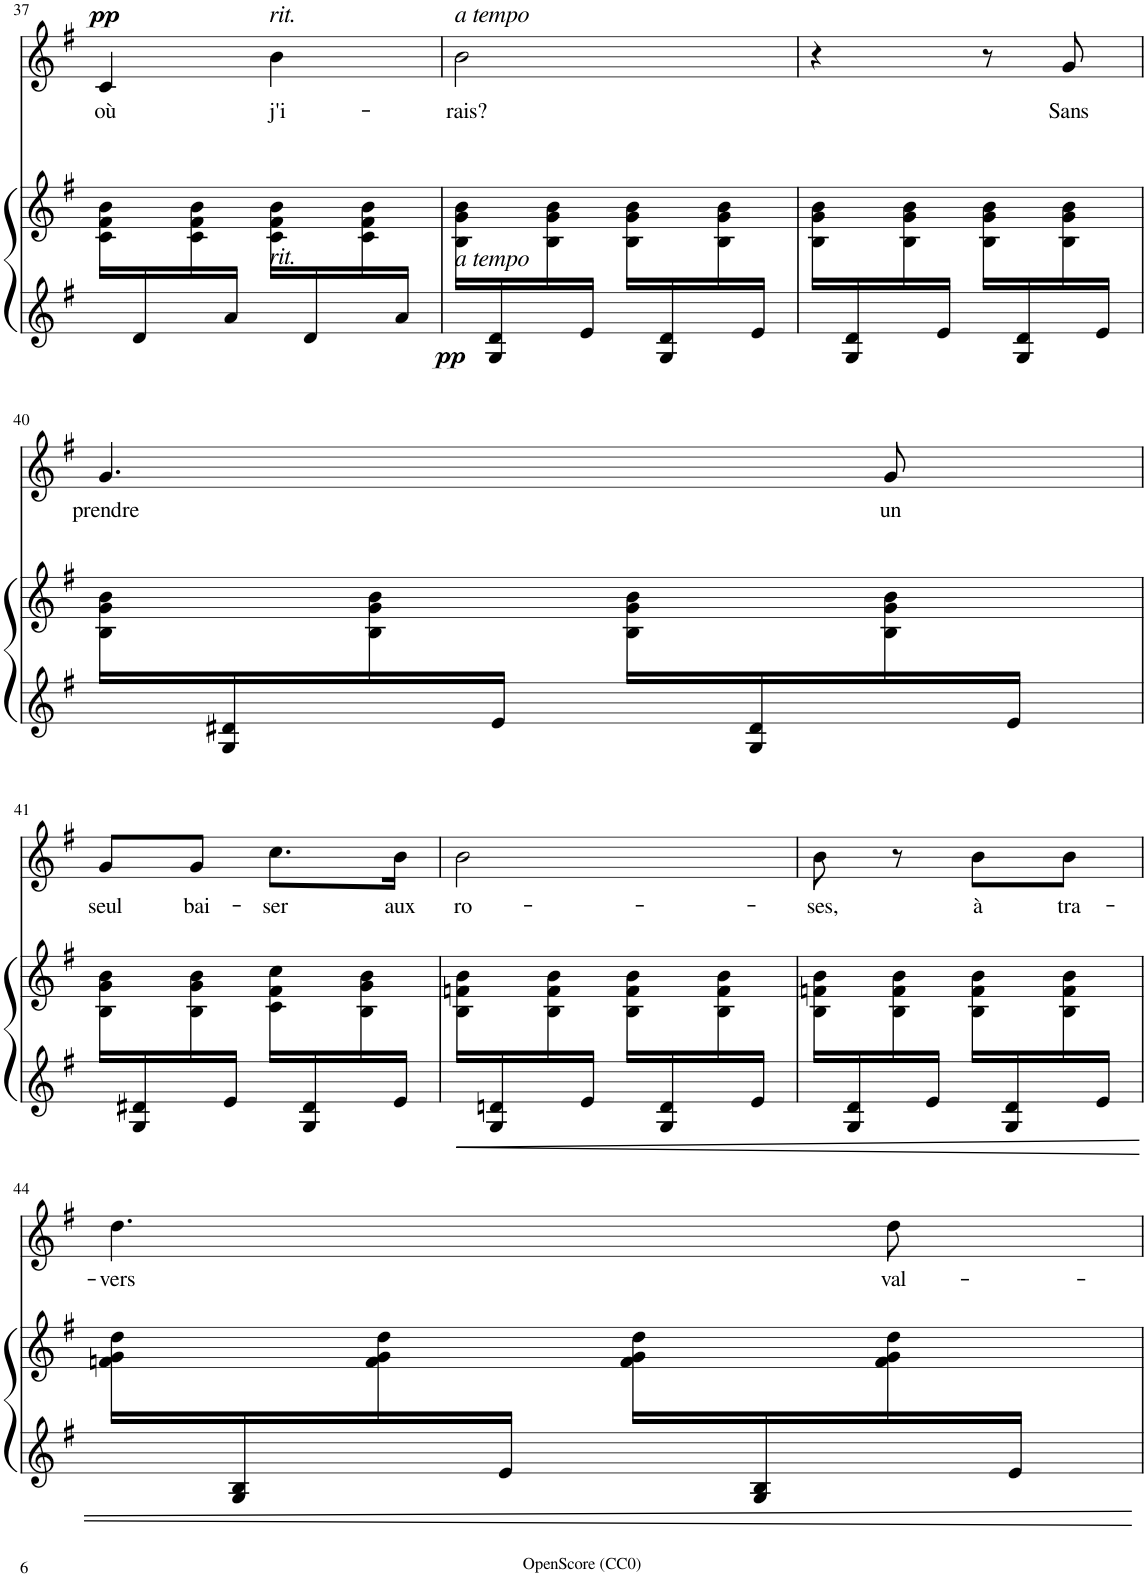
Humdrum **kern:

**kern	**kern	**dynam	**kern	**text	**dynam
*part2	*part2	*part2	*part1	*part1	*part1
*staff3	*staff2	*staff2/3	*staff1	*staff1	*staff1
*I"Piano	*	*	*I"Chant Voice	*	*
*I'Pno	*	*	*	*	*
!!LO:PB:g=z
*clefG2	*clefG2	*	*clefG2	*	*
*k[f#]	*k[f#]	*	*k[f#]	*	*
*M2/4	*M2/4	*	*M2/4	*	*
=37	=37	=37	=37	=37	=37
*^	*	*	*	*	*
!	!	!	!	!	!LO:LY:b	!LO:DY:a
16ryy	2ryy	16c\ 16f#\ 16b\LL	.	4c/	où	pp
16d/	.	16ryy	.	.	.	.
16ryy	.	16c\ 16f#\ 16b\	.	.	.	.
16a/JJ	.	16ryy	.	.	.	.
!	!	!	!	!LO:TX:a:i:t=rit.	!	!
!	!	!LO:TX:b:i:t=rit.	!	!	!	!
!	!	!	!	!	!LO:LY:b	!
16ryy	.	16c\ 16f#\ 16b\LL	.	4b\	j'i-	.
16d/	.	16ryy	.	.	.	.
16ryy	.	16c\ 16f#\ 16b\	.	.	.	.
16a/JJ	.	16ryy	.	.	.	.
=38	=38	=38	=38	=38	=38	=38
!	!	!	!	!LO:TX:a:i:t=a tempo	!	!
!	!	!LO:TX:b:i:t=a tempo	!	!	!	!
!	!	!	!LO:DY:b=2	!	!LO:LY:b	!
16ryy	2ryy	16B\ 16g\ 16b\LL	pp	2b\	-rais?	.
16G/ 16d/	.	16ryy	.	.	.	.
16ryy	.	16B\ 16g\ 16b\	.	.	.	.
16e/JJ	.	16ryy	.	.	.	.
16ryy	.	16B\ 16g\ 16b\LL	.	.	.	.
16G/ 16d/	.	16ryy	.	.	.	.
16ryy	.	16B\ 16g\ 16b\	.	.	.	.
16e/JJ	.	16ryy	.	.	.	.
=39	=39	=39	=39	=39	=39	=39
16ryy	2ryy	16B\ 16g\ 16b\LL	.	4r	.	.
16G/ 16d/	.	16ryy	.	.	.	.
16ryy	.	16B\ 16g\ 16b\	.	.	.	.
16e/JJ	.	16ryy	.	.	.	.
16ryy	.	16B\ 16g\ 16b\LL	.	8r	.	.
16G/ 16d/	.	16ryy	.	.	.	.
!	!	!	!	!	!LO:LY:b	!
16ryy	.	16B\ 16g\ 16b\	.	8g/	Sans	.
16e/JJ	.	16ryy	.	.	.	.
!!LO:LB:g=z
=40	=40	=40	=40	=40	=40	=40
!	!	!	!	!	!LO:LY:b	!
16ryy	2ryy	16B\ 16g\ 16b\LL	.	4.g/	prendre	.
16G/ 16d#X/	.	16ryy	.	.	.	.
16ryy	.	16B\ 16g\ 16b\	.	.	.	.
16e/JJ	.	16ryy	.	.	.	.
16ryy	.	16B\ 16g\ 16b\LL	.	.	.	.
16G/ 16d#/	.	16ryy	.	.	.	.
!	!	!	!	!	!LO:LY:b	!
16ryy	.	16B\ 16g\ 16b\	.	8g/	un	.
16e/JJ	.	16ryy	.	.	.	.
!!LO:LB:g=z
=41	=41	=41	=41	=41	=41	=41
!	!	!	!	!	!LO:LY:b	!
16ryy	2ryy	16B\ 16g\ 16b\LL	.	8g/L	seul	.
16G/ 16d#X/	.	16ryy	.	.	.	.
!	!	!	!	!	!LO:LY:b	!
16ryy	.	16B\ 16g\ 16b\	.	8g/J	bai-	.
16e/JJ	.	16ryy	.	.	.	.
!	!	!	!	!	!LO:LY:b	!
16ryy	.	16c\ 16f#\ 16cc\LL	.	8.cc\L	-ser	.
16G/ 16d#/	.	16ryy	.	.	.	.
16ryy	.	16B\ 16g\ 16b\	.	.	.	.
!	!	!	!	!	!LO:LY:b	!
16e/JJ	.	16ryy	.	16b\Jk	aux	.
=42	=42	=42	=42	=42	=42	=42
!	!	!	!	!	!LO:LY:b	!
16ryy	2ryy	16B\ 16fn\ 16b\LL	.	2b\	ro-	.
16G/ 16dn/	.	16ryy	.	.	.	.
16ryy	.	16B\ 16f\ 16b\	.	.	.	.
16e/JJ	.	16ryy	.	.	.	.
16ryy	.	16B\ 16f\ 16b\LL	.	.	.	.
16G/ 16d/	.	16ryy	.	.	.	.
16ryy	.	16B\ 16f\ 16b\	.	.	.	.
16e/JJ	.	16ryy	.	.	.	.
=43	=43	=43	=43	=43	=43	=43
!	!	!	!	!	!LO:LY:b	!
16ryy	2ryy	16B\ 16fn\ 16b\LL	.	8b\	-ses,	.
16G/ 16d/	.	16ryy	.	.	.	.
16ryy	.	16B\ 16f\ 16b\	.	8r	.	.
16e/JJ	.	16ryy	.	.	.	.
!	!	!	!	!	!LO:LY:b	!
16ryy	.	16B\ 16f\ 16b\LL	.	8b\L	à	.
16G/ 16d/	.	16ryy	.	.	.	.
!	!	!	!	!	!LO:LY:b	!
16ryy	.	16B\ 16f\ 16b\	.	8b\J	tra-	.
16e/JJ	.	16ryy	.	.	.	.
!!LO:LB:g=z
=44	=44	=44	=44	=44	=44	=44
!	!	!	!	!	!LO:LY:b	!
16ryy	2ryy	16fn\ 16g\ 16dd\LL	.	4.dd\	-vers	.
16G/ 16B/	.	16ryy	.	.	.	.
16ryy	.	16f\ 16g\ 16dd\	.	.	.	.
16e/JJ	.	16ryy	.	.	.	.
16ryy	.	16f\ 16g\ 16dd\LL	.	.	.	.
16G/ 16B/	.	16ryy	.	.	.	.
!	!	!	!	!	!LO:LY:b	!
16ryy	.	16f\ 16g\ 16dd\	.	8dd\	val-	.
16e/JJ	.	16ryy	.	.	.	.
*v	*v	*	*	*	*	*
=	=	=	=	=	=
*-	*-	*-	*-	*-	*-
